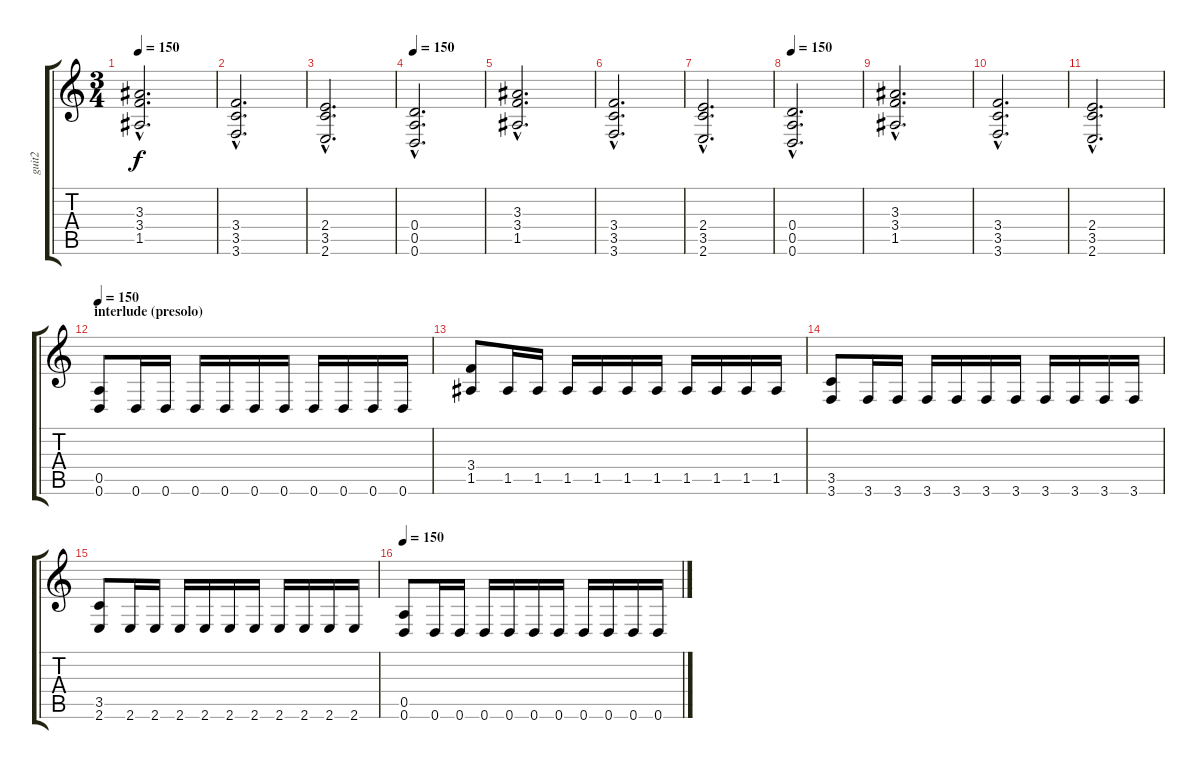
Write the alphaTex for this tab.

\track ("guit2" "guit2") {instrument distortionguitar}
\staff {score tabs}
\tuning (E4 B3 G3 D3 A2 D2) {hide}
\ts (3 4)
\tempo 150
\clef g2
\ks c
(3.3{hac} 3.4{hac} 1.5{hac}).2{d dy f} |
(3.4{hac} 3.5{hac} 3.6{hac}).2{d} |
(2.4{hac} 3.5{hac} 2.6{hac}).2{d} |
\tempo 150
(0.4{hac} 0.5{hac} 0.6{hac}).2{d} |
(3.3{hac} 3.4{hac} 1.5{hac}).2{d} |
(3.4{hac} 3.5{hac} 3.6{hac}).2{d} |
(2.4{hac} 3.5{hac} 2.6{hac}).2{d} |
\tempo 150
(0.4{hac} 0.5{hac} 0.6{hac}).2{d} |
(3.3{hac} 3.4{hac} 1.5{hac}).2{d} |
(3.4{hac} 3.5{hac} 3.6{hac}).2{d} |
(2.4{hac} 3.5{hac} 2.6{hac}).2{d} |
\section ("" "interlude (presolo)")
\tempo 150
(0.5 0.6).8 0.6.16 0.6.16 0.6.16 0.6.16 0.6.16 0.6.16 0.6.16 0.6.16 0.6.16 0.6.16 |
(3.4 1.5).8 1.5.16 1.5.16 1.5.16 1.5.16 1.5.16 1.5.16 1.5.16 1.5.16 1.5.16 1.5.16 |
(3.5 3.6).8 3.6.16 3.6.16 3.6.16 3.6.16 3.6.16 3.6.16 3.6.16 3.6.16 3.6.16 3.6.16 |
(3.5 2.6).8 2.6.16 2.6.16 2.6.16 2.6.16 2.6.16 2.6.16 2.6.16 2.6.16 2.6.16 2.6.16 |
\tempo 150
(0.5 0.6).8 0.6.16 0.6.16 0.6.16 0.6.16 0.6.16 0.6.16 0.6.16 0.6.16 0.6.16 0.6.16
